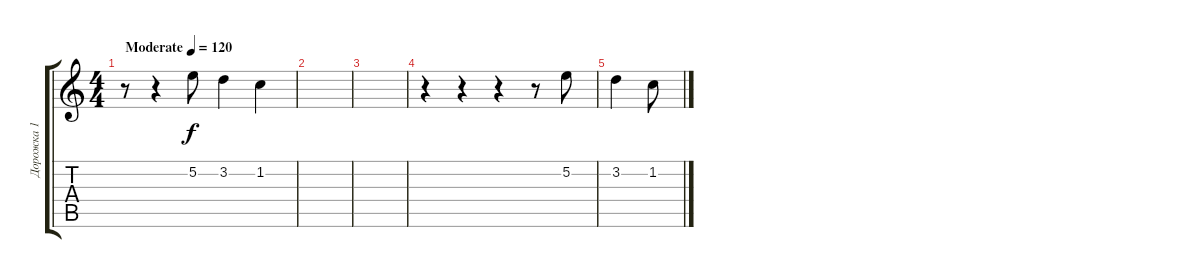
\track ("Дорожка 1" "Дорожка 1") {instrument acousticguitarsteel}
\staff {score tabs}
\tuning (E4 B3 G3 D3 A2 E2) {hide}
\ts (4 4)
\tempo (120 "Moderate")
\clef g2
\ks c
r.8{dy f instrument acousticguitarsteel} r.4 5.2.8 3.2.4 1.2.4 |
|
|
r.4 r.4 r.4 r.8 5.2.8 |
3.2.4 1.2.8
